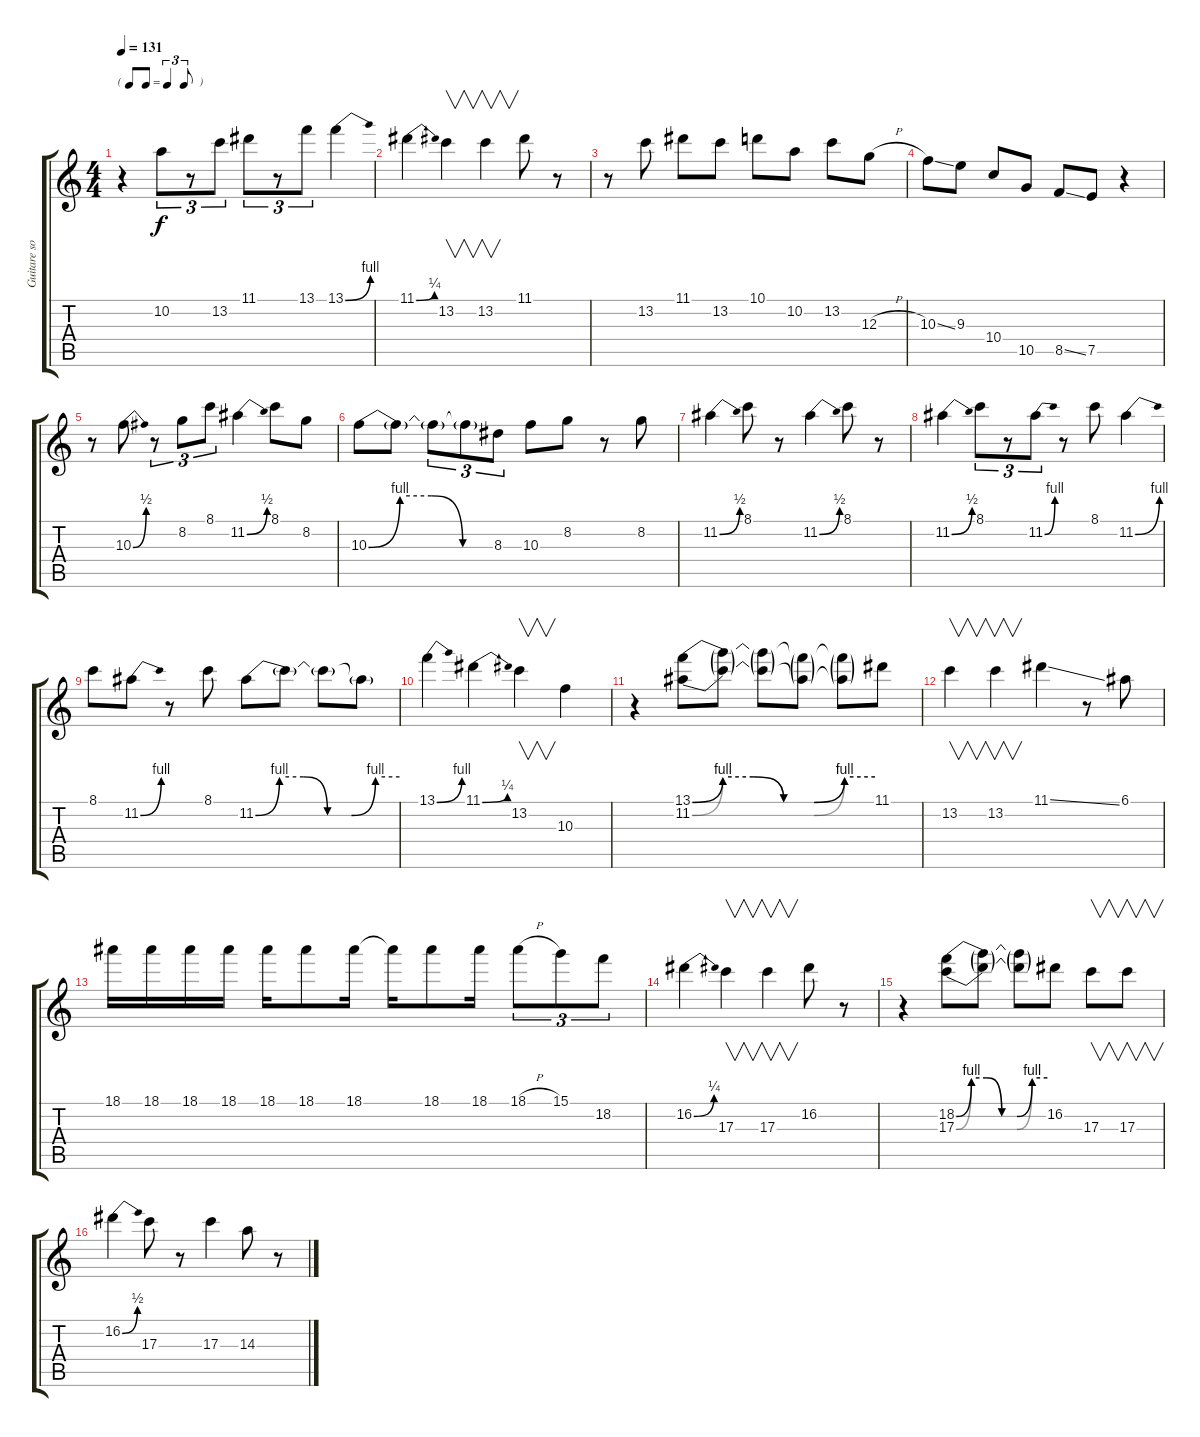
\track ("Guitare solo" "Guitare so") {instrument electricguitarjazz}
\staff {score tabs}
\tuning (E4 B3 G3 D3 A2 E2) {hide}
\ts (4 4)
\tf triplet8th
\tempo 131
\clef g2
\ks c
r.4{dy f} 10.2.8{tu (3 2)} r.8{tu (3 2)} 13.2.8{tu (3 2)} 11.1.8{tu (3 2)} r.8{tu (3 2)} 13.1.8{tu (3 2)} 13.1{be (bend 0 0 60 4)}.4 |
11.1{be (bend 0 0 60 1)}.4 13.2.4{v} 13.2.4{v} 11.1.8 r.8 |
r.8 13.2.8 11.1.8 13.2.8 10.1.8 10.2.8 13.2.8 12.3{h}.8 |
10.3{ss}.8 9.3.8 10.4.8 10.5.8 8.5{ss}.8 7.5.8 r.4 |
r.8 10.3{be (bend 0 0 60 2)}.8 r.8{tu (3 2)} 8.2.8{tu (3 2)} 8.1.8{tu (3 2)} 11.2{be (bend 0 0 60 2)}.4 8.1.8 8.2.8 |
10.3{be (custom 0 0 15 4 30 4 45 0 60 0)}.8 10.3{t}.8 10.3{t}.8{tu (3 2)} 10.3{t}.8{tu (3 2)} 8.3.8{tu (3 2)} 10.3.8 8.2.8 r.8 8.2.8 |
11.2{be (bend 0 0 60 2)}.4 8.1.8 r.8 11.2{be (bend 0 0 60 2)}.4 8.1.8 r.8 |
11.2{be (bend 0 0 60 2)}.4 8.1.8{tu (3 2)} r.8{tu (3 2)} 11.2{be (bend 0 0 60 4)}.8{tu (3 2)} r.8 8.1.8 11.2{be (bend 0 0 60 4)}.4 |
8.1.8 11.2{be (bend 0 0 60 4)}.8 r.8 8.1.8 11.2{be (custom 0 0 10 4 20 4 30 0 40 0 50 4 60 4)}.8 11.2{t}.8 11.2{t}.8 11.2{t}.8 |
13.1{be (bend 0 0 60 4)}.4 11.1{be (bend 0 0 60 1)}.4 13.2.4{v} 10.3.4 |
r.4 (13.1{be (custom 0 0 10 4 20 4 30 0 40 0 50 4 60 4)} 11.2{be (custom 0 0 10 4 20 4 30 0 40 0 50 4 60 4)}).8 (13.1{t} 11.2{t}).8 (13.1{t} 11.2{t}).8 (13.1{t} 11.2{t}).8 (13.1{t} 11.2{t}).8 11.1.8 |
13.2.4{v} 13.2.4{v} 11.1{ss}.4 r.8 6.1.8 |
18.1.16 18.1.16 18.1.16 18.1.16 18.1.16 18.1.8 18.1.16 18.1{t}.16 18.1.8 18.1.16 18.1{h}.8{tu (3 2)} 15.1.8{tu (3 2)} 18.2.8{tu (3 2)} |
16.2{be (bend 0 0 60 1)}.4 17.3.4{v} 17.3.4{v} 16.2.8 r.8 |
r.4 (18.2{be (custom 0 0 10 4 20 4 30 0 40 0 50 4 60 4)} 17.3{be (custom 0 0 10 4 20 4 30 0 40 0 50 4 60 4)}).8 (18.2{t} 17.3{t}).8 (18.2{t} 17.3{t}).8 16.2.8 17.3.8{v} 17.3.8{v} |
16.2{be (bend 0 0 60 2)}.4 17.3.8 r.8 17.3.4 14.3.8 r.8
